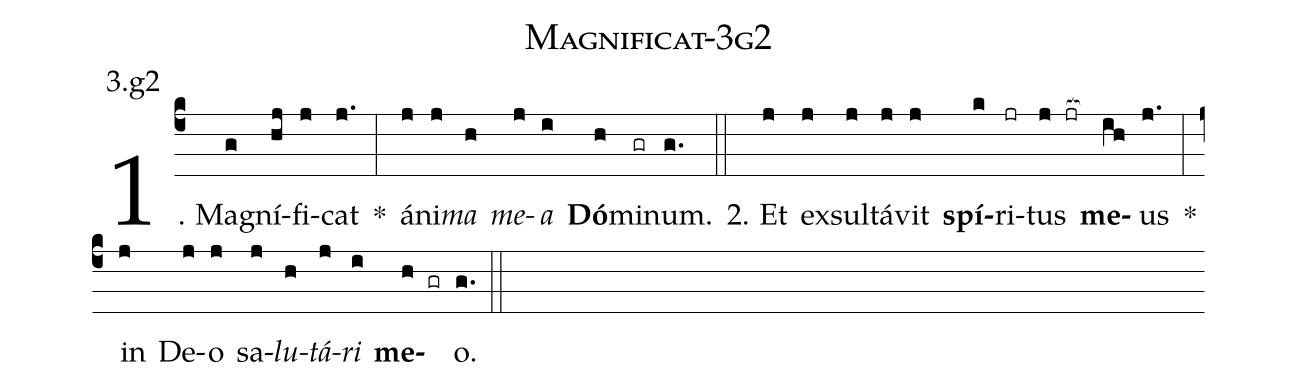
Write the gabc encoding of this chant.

name: Magnificat-3g2;
annotation: 3.g2;
%%
(c4)1. Ma(g)gní(hj)fi(j)cat(j.) *(:) á(j)ni(j)<i>ma</i>(h) <i>me</i>(j)<i>a</i>(i) <b>Dó</b>(h)mi(gr)num.(g.) (::)
2. Et(j) ex(j)sul(j)tá(j)vit(j) <b>spí</b>(k)ri(jr)tus(j jr[ocb:1{]) <b>me</b>(ih[ocb:0}])us(j.) *(:) in(j) De(j)o(j) sa(j)<i>lu</i>(h)<i>tá</i>(j)<i>ri</i>(i) <b>me</b>(h gr)o.(g.) (::)
